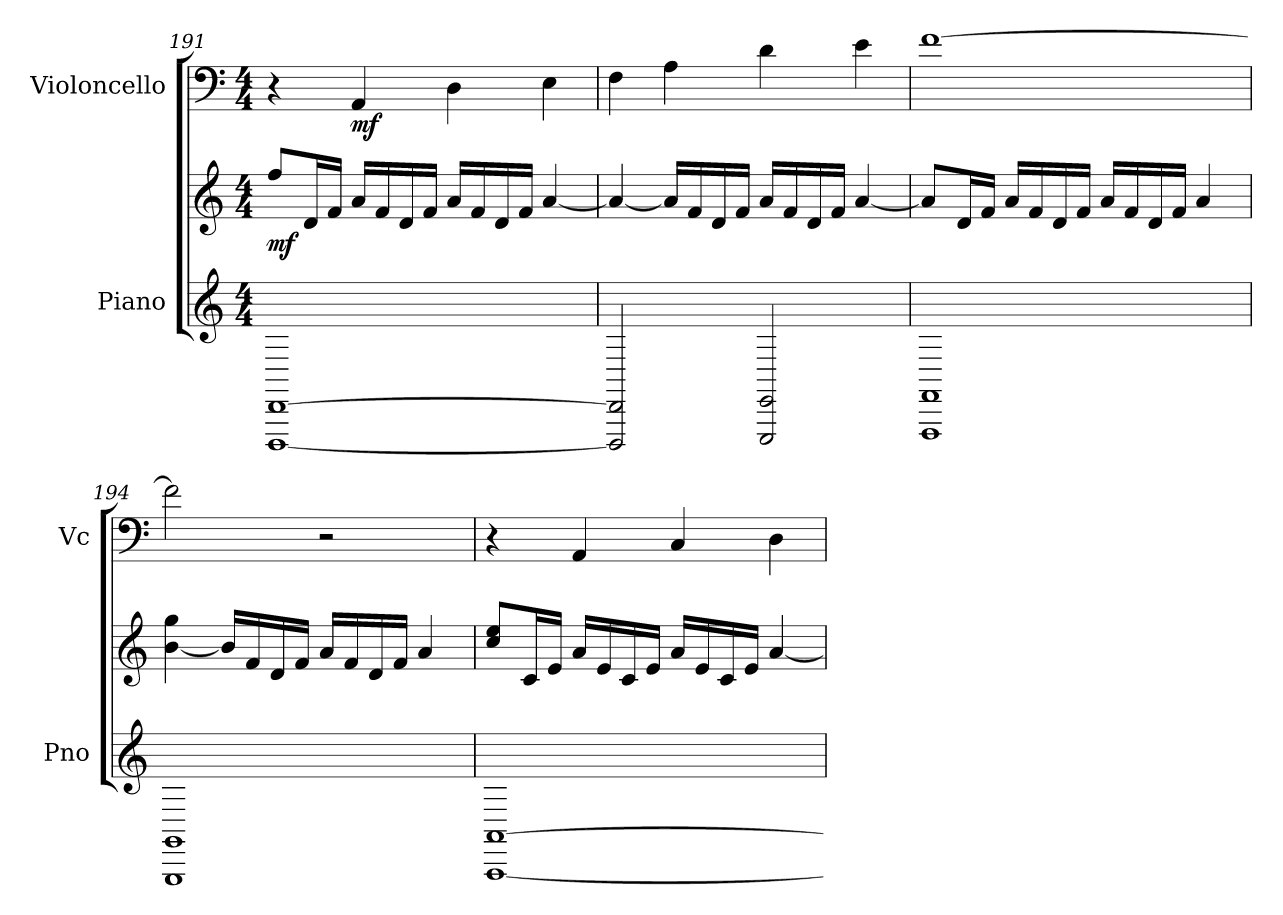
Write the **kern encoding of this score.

**kern	**kern	**dynam	**kern	**dynam
*part2	*part2	*part2	*part1	*part1
*staff3	*staff2	*staff2/3	*staff1	*staff1
*I"Piano	*	*	*I"Violoncello	*
*I'Pno	*	*	*I'Vc	*
*clefG2	*clefG2	*	*clefF4	*
*k[]	*k[]	*	*k[]	*
*M4/4	*M4/4	*	*M4/4	*
=191	=191	=191	=191	=191
!	!	!LO:DY:b	!	!
[1DDD [1DD	8ff/L	mf	4r	.
.	16d/L	.	.	.
.	16f/JJ	.	.	.
!	!	!	!	!LO:DY:b
.	16a/LL	.	4AA/	mf
.	16f/	.	.	.
.	16d/	.	.	.
.	16f/JJ	.	.	.
.	16a/LL	.	4D\	.
.	16f/	.	.	.
.	16d/	.	.	.
.	16f/JJ	.	.	.
.	[4a/	.	4E\	.
!!LO:PB:g=z
=192	=192	=192	=192	=192
2DDD/] 2DD/]	4a/_	.	4F\	.
.	16a/LL]	.	4A\	.
.	16f/	.	.	.
.	16d/	.	.	.
.	16f/JJ	.	.	.
2EEE/ 2EE/	16a/LL	.	4d\	.
.	16f/	.	.	.
.	16d/	.	.	.
.	16f/JJ	.	.	.
.	[4a/	.	4e\	.
=193	=193	=193	=193	=193
1FFF 1FF	8a/L]	.	[1f	.
.	16d/L	.	.	.
.	16f/JJ	.	.	.
.	16a/LL	.	.	.
.	16f/	.	.	.
.	16d/	.	.	.
.	16f/JJ	.	.	.
.	16a/LL	.	.	.
.	16f/	.	.	.
.	16d/	.	.	.
.	16f/JJ	.	.	.
.	4a/	.	.	.
=194	=194	=194	=194	=194
1GGG 1GG	[4b\ 4gg\	.	2f\]	.
.	16b/LL]	.	.	.
.	16f/	.	.	.
.	16d/	.	.	.
.	16f/JJ	.	.	.
.	16a/LL	.	2r	.
.	16f/	.	.	.
.	16d/	.	.	.
.	16f/JJ	.	.	.
.	4a/	.	.	.
!!LO:LB:g=z
=195	=195	=195	=195	=195
[1AAA [1AA	8cc/ 8ee/L	.	4r	.
.	16c/L	.	.	.
.	16e/JJ	.	.	.
.	16a/LL	.	4AA/	.
.	16e/	.	.	.
.	16c/	.	.	.
.	16e/JJ	.	.	.
.	16a/LL	.	4C/	.
.	16e/	.	.	.
.	16c/	.	.	.
.	16e/JJ	.	.	.
.	[4a/	.	4D\	.
=	=	=	=	=
*-	*-	*-	*-	*-
